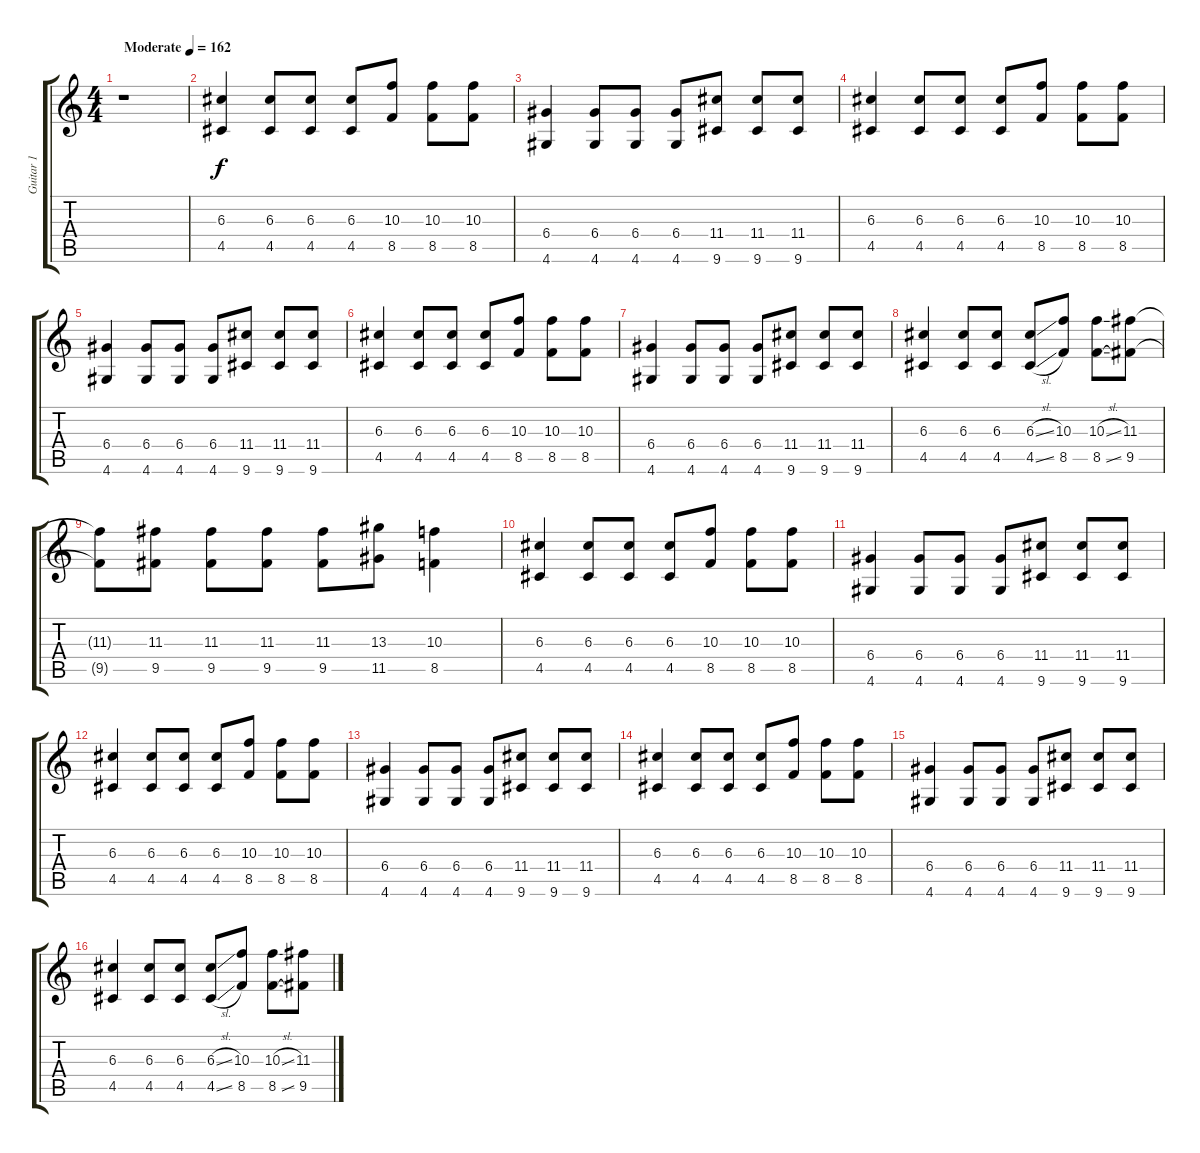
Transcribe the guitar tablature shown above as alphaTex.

\track ("Guitar 1" "Guitar 1") {instrument overdrivenguitar}
\staff {score tabs}
\tuning (E4 B3 G3 D3 A2 E2) {hide}
\ts (4 4)
\tempo (162 "Moderate")
\clef g2
\ks c
r.1{dy f instrument overdrivenguitar} |
(6.3 4.5).4 (6.3 4.5).8 (6.3 4.5).8 (6.3 4.5).8 (10.3 8.5).8 (10.3 8.5).8 (10.3 8.5).8 |
(6.4 4.6).4 (6.4 4.6).8 (6.4 4.6).8 (6.4 4.6).8 (11.4 9.6).8 (11.4 9.6).8 (11.4 9.6).8 |
(6.3 4.5).4 (6.3 4.5).8 (6.3 4.5).8 (6.3 4.5).8 (10.3 8.5).8 (10.3 8.5).8 (10.3 8.5).8 |
(6.4 4.6).4 (6.4 4.6).8 (6.4 4.6).8 (6.4 4.6).8 (11.4 9.6).8 (11.4 9.6).8 (11.4 9.6).8 |
(6.3 4.5).4 (6.3 4.5).8 (6.3 4.5).8 (6.3 4.5).8 (10.3 8.5).8 (10.3 8.5).8 (10.3 8.5).8 |
(6.4 4.6).4 (6.4 4.6).8 (6.4 4.6).8 (6.4 4.6).8 (11.4 9.6).8 (11.4 9.6).8 (11.4 9.6).8 |
(6.3 4.5).4 (6.3 4.5).8 (6.3 4.5).8 (6.3{sl} 4.5{sl}).8 (10.3 8.5).8 (10.3{sl} 8.5{sl}).8 (11.3 9.5).8 |
(11.3{t} 9.5{t}).8 (11.3 9.5).8 (11.3 9.5).8 (11.3 9.5).8 (11.3 9.5).8 (13.3 11.5).8 (10.3 8.5).4 |
(6.3 4.5).4 (6.3 4.5).8 (6.3 4.5).8 (6.3 4.5).8 (10.3 8.5).8 (10.3 8.5).8 (10.3 8.5).8 |
(6.4 4.6).4 (6.4 4.6).8 (6.4 4.6).8 (6.4 4.6).8 (11.4 9.6).8 (11.4 9.6).8 (11.4 9.6).8 |
(6.3 4.5).4 (6.3 4.5).8 (6.3 4.5).8 (6.3 4.5).8 (10.3 8.5).8 (10.3 8.5).8 (10.3 8.5).8 |
(6.4 4.6).4 (6.4 4.6).8 (6.4 4.6).8 (6.4 4.6).8 (11.4 9.6).8 (11.4 9.6).8 (11.4 9.6).8 |
(6.3 4.5).4 (6.3 4.5).8 (6.3 4.5).8 (6.3 4.5).8 (10.3 8.5).8 (10.3 8.5).8 (10.3 8.5).8 |
(6.4 4.6).4 (6.4 4.6).8 (6.4 4.6).8 (6.4 4.6).8 (11.4 9.6).8 (11.4 9.6).8 (11.4 9.6).8 |
(6.3 4.5).4 (6.3 4.5).8 (6.3 4.5).8 (6.3{sl} 4.5{sl}).8 (10.3 8.5).8 (10.3{sl} 8.5{sl}).8 (11.3 9.5).8
